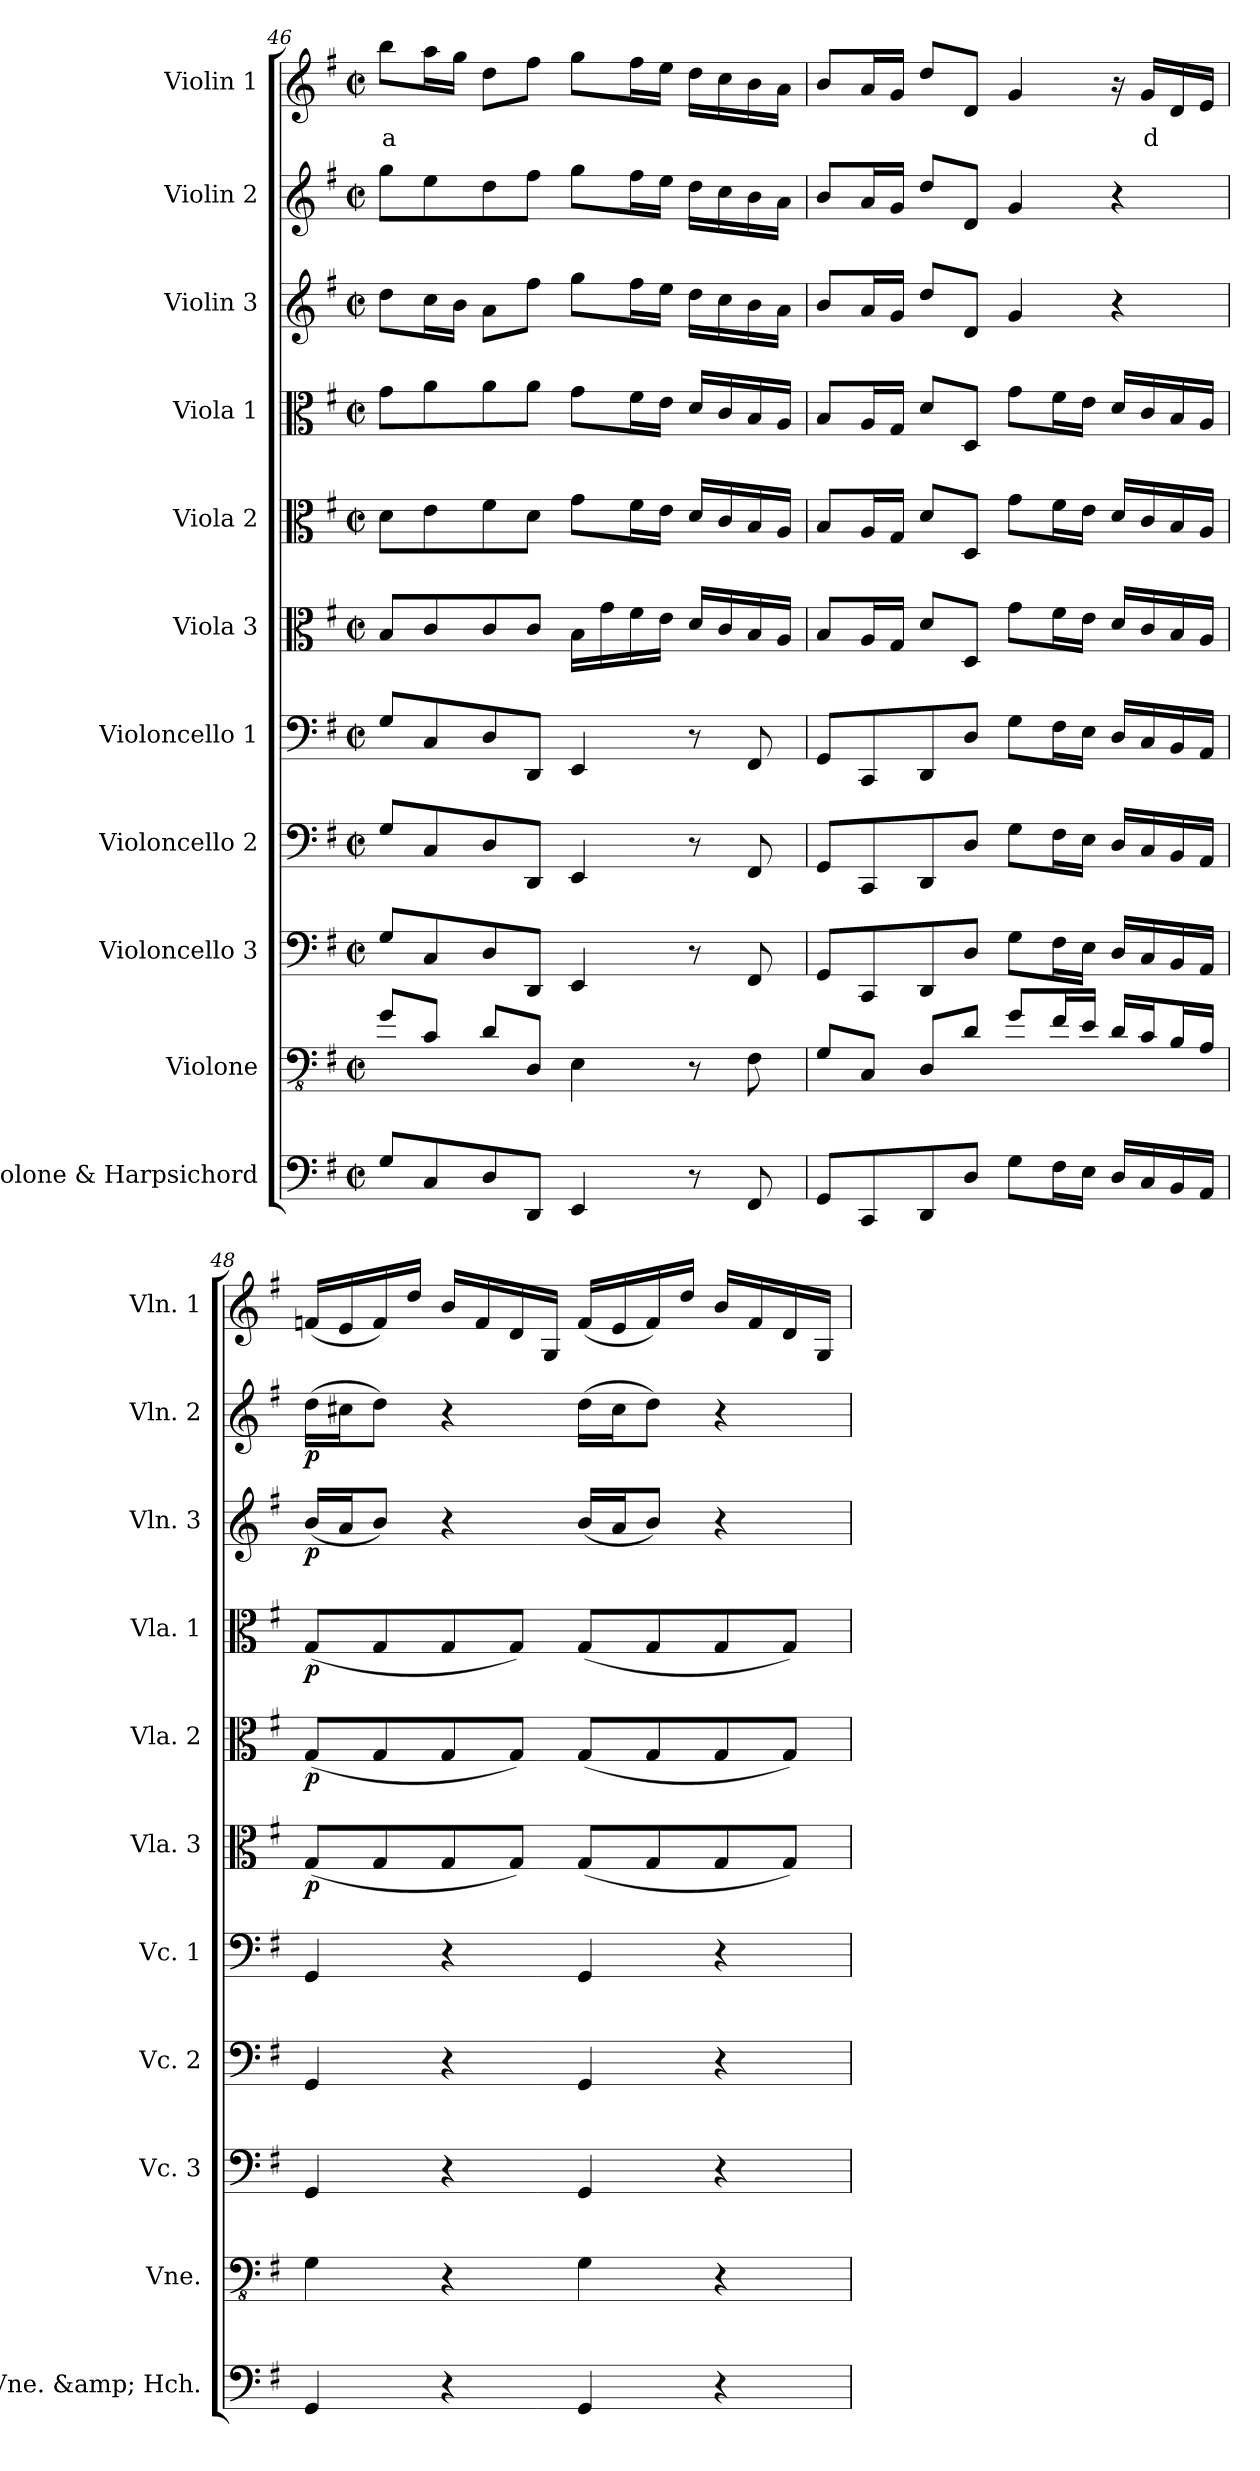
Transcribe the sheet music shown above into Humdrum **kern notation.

**kern	**kern	**kern	**kern	**kern	**kern	**dynam	**kern	**dynam	**kern	**dynam	**kern	**dynam	**kern	**dynam	**kern	**text
*part11	*part10	*part9	*part8	*part7	*part6	*part6	*part5	*part5	*part4	*part4	*part3	*part3	*part2	*part2	*part1	*part1
*staff11	*staff10	*staff9	*staff8	*staff7	*staff6	*staff6	*staff5	*staff5	*staff4	*staff4	*staff3	*staff3	*staff2	*staff2	*staff1	*staff1
*I"Violone &amp; Harpsichord	*I"Violone	*I"Violoncello 3	*I"Violoncello 2	*I"Violoncello 1	*I"Viola 3	*	*I"Viola 2	*	*I"Viola 1	*	*I"Violin 3	*	*I"Violin 2	*	*I"Violin 1	*
*I'Vne. &amp; Hch.	*I'Vne.	*I'Vc. 3	*I'Vc. 2	*I'Vc. 1	*I'Vla. 3	*	*I'Vla. 2	*	*I'Vla. 1	*	*I'Vln. 3	*	*I'Vln. 2	*	*I'Vln. 1	*
*clefF4	*clefFv4	*clefF4	*clefF4	*clefF4	*clefC3	*	*clefC3	*	*clefC3	*	*clefG2	*	*clefG2	*	*clefG2	*
*	*ITrd7c12	*	*	*	*	*	*	*	*	*	*	*	*	*	*	*
*k[f#]	*k[f#]	*k[f#]	*k[f#]	*k[f#]	*k[f#]	*	*k[f#]	*	*k[f#]	*	*k[f#]	*	*k[f#]	*	*k[f#]	*
*M4/4	*M4/4	*M4/4	*M4/4	*M4/4	*M4/4	*	*M4/4	*	*M4/4	*	*M4/4	*	*M4/4	*	*M4/4	*
*met(c|)	*met(c|)	*met(c|)	*met(c|)	*met(c|)	*met(c|)	*	*met(c|)	*	*met(c|)	*	*met(c|)	*	*met(c|)	*	*met(c|)	*
=46	=46	=46	=46	=46	=46	=46	=46	=46	=46	=46	=46	=46	=46	=46	=46	=46
!	!	!	!	!	!	!	!	!	!	!	!	!	!	!	!	!LO:LY:color=#FF0000
8G/L	8GG/L	8G/L	8G/L	8G/L	8B/L	.	8d\L	.	8g\L	.	8dd\L	.	8gg\L	.	8bb\L	a
8C/	8CC/J	8C/	8C/	8C/	8c/	.	8e\	.	8a\	.	16cc\L	.	8ee\	.	16aa\L	.
.	.	.	.	.	.	.	.	.	.	.	16b\JJ	.	.	.	16gg\JJ	.
8D/	8DD/L	8D/	8D/	8D/	8c/	.	8f#\	.	8a\	.	8a\L	.	8dd\	.	8dd\L	.
8DD/J	8DDD/J	8DD/J	8DD/J	8DD/J	8c/J	.	8d\J	.	8a\J	.	8ff#\J	.	8ff#\J	.	8ff#\J	.
4EE/	4EEE	4EE/	4EE/	4EE/	16B\LL	.	8g\L	.	8g\L	.	8gg\L	.	8gg\L	.	8gg\L	.
.	.	.	.	.	16g\	.	.	.	.	.	.	.	.	.	.	.
.	.	.	.	.	16f#\	.	16f#\L	.	16f#\L	.	16ff#\L	.	16ff#\L	.	16ff#\L	.
.	.	.	.	.	16e\JJ	.	16e\JJ	.	16e\JJ	.	16ee\JJ	.	16ee\JJ	.	16ee\JJ	.
8r	8r	8r	8r	8r	16d/LL	.	16d/LL	.	16d/LL	.	16dd\LL	.	16dd\LL	.	16dd\LL	.
.	.	.	.	.	16c/	.	16c/	.	16c/	.	16cc\	.	16cc\	.	16cc\	.
8FF#/	8FFF#	8FF#/	8FF#/	8FF#/	16B/	.	16B/	.	16B/	.	16b\	.	16b\	.	16b\	.
.	.	.	.	.	16A/JJ	.	16A/JJ	.	16A/JJ	.	16a\JJ	.	16a\JJ	.	16a\JJ	.
=47	=47	=47	=47	=47	=47	=47	=47	=47	=47	=47	=47	=47	=47	=47	=47	=47
8GG/L	8GGG/L	8GG/L	8GG/L	8GG/L	8B/L	.	8B/L	.	8B/L	.	8b/L	.	8b/L	.	8b/L	.
8CC/	8CCC/J	8CC/	8CC/	8CC/	16A/L	.	16A/L	.	16A/L	.	16a/L	.	16a/L	.	16a/L	.
.	.	.	.	.	16G/JJ	.	16G/JJ	.	16G/JJ	.	16g/JJ	.	16g/JJ	.	16g/JJ	.
8DD/	8DDD/L	8DD/	8DD/	8DD/	8d/L	.	8d/L	.	8d/L	.	8dd/L	.	8dd/L	.	8dd/L	.
8D/J	8DD/J	8D/J	8D/J	8D/J	8D/J	.	8D/J	.	8D/J	.	8d/J	.	8d/J	.	8d/J	.
8G\L	8GG/L	8G\L	8G\L	8G\L	8g\L	.	8g\L	.	8g\L	.	4g/	.	4g/	.	4g/	.
16F#\L	16FF#/L	16F#\L	16F#\L	16F#\L	16f#\L	.	16f#\L	.	16f#\L	.	.	.	.	.	.	.
16E\JJ	16EE/JJ	16E\JJ	16E\JJ	16E\JJ	16e\JJ	.	16e\JJ	.	16e\JJ	.	.	.	.	.	.	.
16D/LL	16DD/LL	16D/LL	16D/LL	16D/LL	16d/LL	.	16d/LL	.	16d/LL	.	4r	.	4r	.	16r	.
!	!	!	!	!	!	!	!	!	!	!	!	!	!	!	!	!LO:LY:color=#FF0000
16C/	16CC/J	16C/	16C/	16C/	16c/	.	16c/	.	16c/	.	.	.	.	.	16g/LL	d
16BB/	16BBB/L	16BB/	16BB/	16BB/	16B/	.	16B/	.	16B/	.	.	.	.	.	16d/	.
16AA/JJ	16AAA/JJ	16AA/JJ	16AA/JJ	16AA/JJ	16A/JJ	.	16A/JJ	.	16A/JJ	.	.	.	.	.	16e/JJ	.
=48	=48	=48	=48	=48	=48	=48	=48	=48	=48	=48	=48	=48	=48	=48	=48	=48
!	!	!	!	!	!	!LO:DY:b	!	!LO:DY:b	!	!LO:DY:b	!	!LO:DY:b	!	!LO:DY:b	!	!
4GG/	4GGG	4GG/	4GG/	4GG/	(8G/L	p	(8G/L	p	(8G/L	p	(16b/LL	p	(16dd\LL	p	(16fn/LL	.
.	.	.	.	.	.	.	.	.	.	.	16a/J	.	16cc#X\J	.	16e/	.
.	.	.	.	.	8G/	.	8G/	.	8G/	.	8b/J)	.	8dd\J)	.	16f/)	.
.	.	.	.	.	.	.	.	.	.	.	.	.	.	.	16dd/JJ	.
4r	4r	4r	4r	4r	8G/	.	8G/	.	8G/	.	4r	.	4r	.	16b/LL	.
.	.	.	.	.	.	.	.	.	.	.	.	.	.	.	16f/	.
.	.	.	.	.	8G/J)	.	8G/J)	.	8G/J)	.	.	.	.	.	16d/	.
.	.	.	.	.	.	.	.	.	.	.	.	.	.	.	16G/JJ	.
4GG/	4GGG	4GG/	4GG/	4GG/	(8G/L	.	(8G/L	.	(8G/L	.	(16b/LL	.	(16dd\LL	.	(16f/LL	.
.	.	.	.	.	.	.	.	.	.	.	16a/J	.	16cc#\J	.	16e/	.
.	.	.	.	.	8G/	.	8G/	.	8G/	.	8b/J)	.	8dd\J)	.	16f/)	.
.	.	.	.	.	.	.	.	.	.	.	.	.	.	.	16dd/JJ	.
4r	4r	4r	4r	4r	8G/	.	8G/	.	8G/	.	4r	.	4r	.	16b/LL	.
.	.	.	.	.	.	.	.	.	.	.	.	.	.	.	16f/	.
.	.	.	.	.	8G/J)	.	8G/J)	.	8G/J)	.	.	.	.	.	16d/	.
.	.	.	.	.	.	.	.	.	.	.	.	.	.	.	16G/JJ	.
=	=	=	=	=	=	=	=	=	=	=	=	=	=	=	=	=
*-	*-	*-	*-	*-	*-	*-	*-	*-	*-	*-	*-	*-	*-	*-	*-	*-
